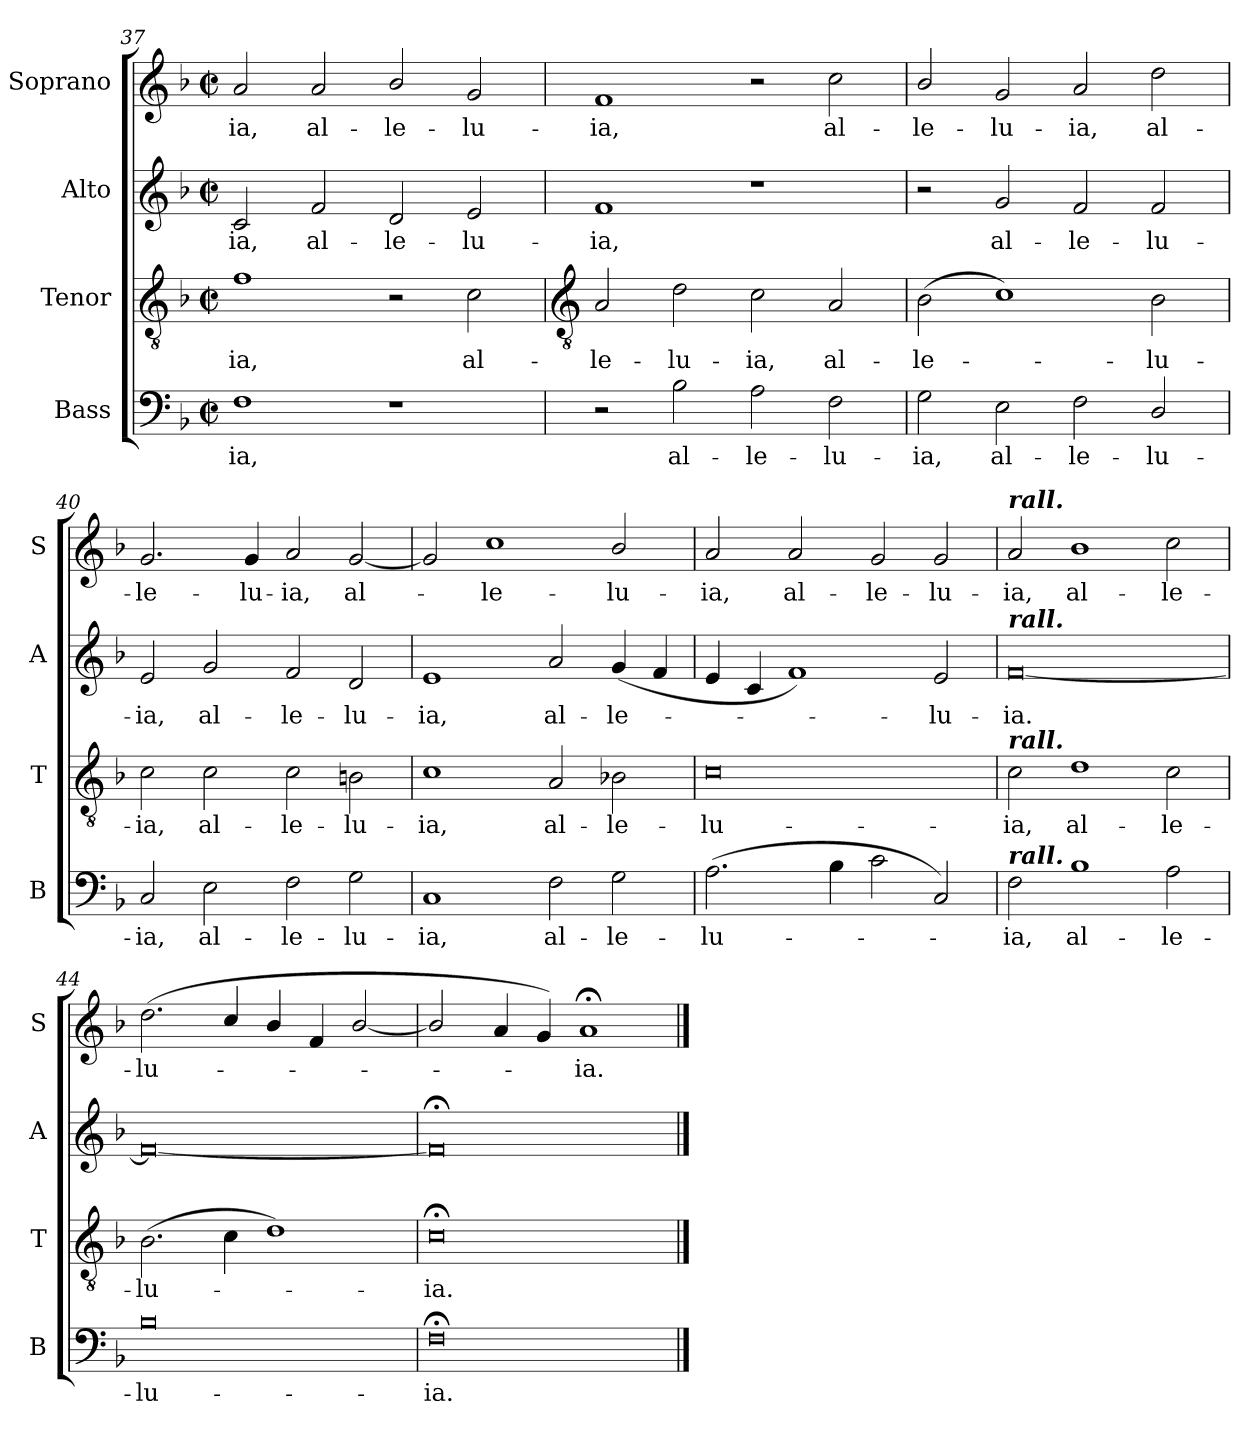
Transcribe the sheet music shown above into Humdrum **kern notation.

**kern	**text	**kern	**text	**kern	**text	**kern	**text
*part4	*part4	*part3	*part3	*part2	*part2	*part1	*part1
*staff4	*staff4	*staff3	*staff3	*staff2	*staff2	*staff1	*staff1
*I"Bass	*	*I"Tenor	*	*I"Alto	*	*I"Soprano	*
*I'B	*	*I'T	*	*I'A	*	*I'S	*
*clefF4	*	*clefGv2	*	*clefG2	*	*clefG2	*
*k[b-]	*	*k[b-]	*	*k[b-]	*	*k[b-]	*
*F:	*	*F:	*	*F:	*	*F:	*
*M4/2	*	*M4/2	*	*M4/2	*	*M4/2	*
*met(c|)	*	*met(c|)	*	*met(c|)	*	*met(c|)	*
=37	=37	=37	=37	=37	=37	=37	=37
!	!LO:LY:b	!	!LO:LY:b	!	!LO:LY:b	!	!LO:LY:b
1F	-ia,	1f	-ia,	2c	-ia,	2a	-ia,
!	!	!	!	!	!LO:LY:b	!	!LO:LY:b
.	.	.	.	2f	al-	2a	al-
!	!	!	!	!	!LO:LY:b	!	!LO:LY:b
1r	.	2r	.	2d	-le-	2b-/	-le-
!	!	!	!LO:LY:b	!	!LO:LY:b	!	!LO:LY:b
.	.	2c	al-	2e	-lu-	2g	-lu-
!!LO:LB:g=z
=38	=38	=38	=38	=38	=38	=38	=38
*	*	*clefGv2	*	*	*	*	*
!	!	!	!LO:LY:b	!	!LO:LY:b	!	!LO:LY:b
2r	.	2A	-le-	1f	-ia,	1f	-ia,
!	!LO:LY:b	!	!LO:LY:b	!	!	!	!
2B-	al-	2d	-lu-	.	.	.	.
!	!LO:LY:b	!	!LO:LY:b	!	!	!	!
2A	-le-	2c	-ia,	1r	.	2r	.
!	!LO:LY:b	!	!LO:LY:b	!	!	!	!LO:LY:b
2F	-lu-	2A	al-	.	.	2cc	al-
=39	=39	=39	=39	=39	=39	=39	=39
!	!LO:LY:b	!	!LO:LY:b	!	!	!	!LO:LY:b
2G	-ia,	(>2B-	-le-	2r	.	2b-/	-le-
!	!LO:LY:b	!	!	!	!LO:LY:b	!	!LO:LY:b
2E	al-	1c)	.	2g	al-	2g	-lu-
!	!LO:LY:b	!	!	!	!LO:LY:b	!	!LO:LY:b
2F	-le-	.	.	2f	-le-	2a	-ia,
!	!LO:LY:b	!	!LO:LY:b	!	!LO:LY:b	!	!LO:LY:b
2D/	-lu-	2B-	lu-	2f	-lu-	2dd	al-
=40	=40	=40	=40	=40	=40	=40	=40
!	!LO:LY:b	!	!LO:LY:b	!	!LO:LY:b	!	!LO:LY:b
2C	-ia,	2c	-ia,	2e	-ia,	2.g	-le-
!	!LO:LY:b	!	!LO:LY:b	!	!LO:LY:b	!	!
2E	al-	2c	al-	2g	al-	.	.
!	!	!	!	!	!	!	!LO:LY:b
.	.	.	.	.	.	4g	-lu-
!	!LO:LY:b	!	!LO:LY:b	!	!LO:LY:b	!	!LO:LY:b
2F	-le-	2c	-le-	2f	-le-	2a	-ia,
!	!LO:LY:b	!	!LO:LY:b	!	!LO:LY:b	!	!LO:LY:b
2G	-lu-	2Bn	-lu-	2d	-lu-	[2g	al-
=41	=41	=41	=41	=41	=41	=41	=41
!	!LO:LY:b	!	!LO:LY:b	!	!LO:LY:b	!	!
1C	-ia,	1c	-ia,	1e	-ia,	2g]	.
!	!	!	!	!	!	!	!LO:LY:b
.	.	.	.	.	.	1cc	le-
!	!LO:LY:b	!	!LO:LY:b	!	!LO:LY:b	!	!
2F	al-	2A	al-	2a	al-	.	.
!	!LO:LY:b	!	!LO:LY:b	!	!LO:LY:b	!	!LO:LY:b
2G	-le-	2B-X	-le-	(<4g	-le-	2b-/	-lu-
.	.	.	.	4f	.	.	.
=42	=42	=42	=42	=42	=42	=42	=42
!	!LO:LY:b	!	!LO:LY:b	!	!	!	!LO:LY:b
(<2.A	-lu-	0c	-lu-	4e	.	2a	-ia,
.	.	.	.	4c	.	.	.
!	!	!	!	!	!	!	!LO:LY:b
.	.	.	.	1f)	.	2a	al-
4B-	.	.	.	.	.	.	.
!	!	!	!	!	!	!	!LO:LY:b
2c	.	.	.	.	.	2g	-le-
!	!	!	!	!	!LO:LY:b	!	!LO:LY:b
2C)	.	.	.	2e	lu-	2g	-lu-
=43	=43	=43	=43	=43	=43	=43	=43
!	!	!	!	!	!	!LO:TX:a:Bi:t=rall.	!
!	!	!	!	!LO:TX:a:Bi:t=rall.	!	!	!
!	!	!LO:TX:a:Bi:t=rall.	!	!	!	!	!
!LO:TX:a:Bi:t=rall.	!	!	!	!	!	!	!
!	!LO:LY:b	!	!LO:LY:b	!	!LO:LY:b	!	!LO:LY:b
2F	ia,	2c	-ia,	[0f	-ia.	2a	-ia,
!	!LO:LY:b	!	!LO:LY:b	!	!	!	!LO:LY:b
1B-	al-	1d	al-	.	.	1b-	al-
!	!LO:LY:b	!	!LO:LY:b	!	!	!	!LO:LY:b
2A	-le-	2c	-le-	.	.	2cc	-le-
=44	=44	=44	=44	=44	=44	=44	=44
!	!LO:LY:b	!	!LO:LY:b	!	!	!	!LO:LY:b
0B-	-lu-	(>2.B-	-lu-	0f_	.	(<2.dd	-lu-
.	.	4c	.	.	.	4cc/	.
.	.	1d)	.	.	.	4b-/	.
.	.	.	.	.	.	4f	.
.	.	.	.	.	.	[2b-/	.
=45	=45	=45	=45	=45	=45	=45	=45
!	!LO:LY:b	!	!LO:LY:b	!	!	!	!
0F;<	-ia.	0c;<	ia.	0f;<]	.	2b-/]	.
.	.	.	.	.	.	4a	.
.	.	.	.	.	.	4g)	.
!	!	!	!	!	!	!	!LO:LY:b
.	.	.	.	.	.	1a;<	ia.
==	==	==	==	==	==	==	==
*-	*-	*-	*-	*-	*-	*-	*-
